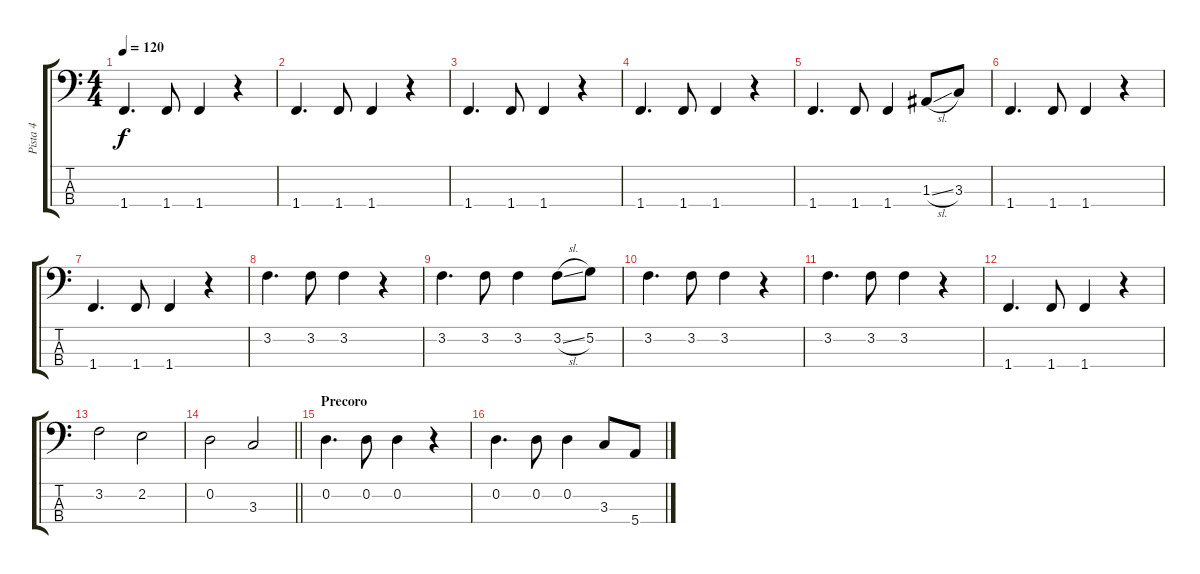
\track ("Pista 4" "Pista 4") {instrument electricbassfinger}
\staff {score tabs}
\tuning (G2 D2 A1 E1) {hide}
\ts (4 4)
\tempo 120
\clef f4
\ks c
1.4.4{d dy f} 1.4.8 1.4.4 r.4 |
1.4.4{d} 1.4.8 1.4.4 r.4 |
1.4.4{d} 1.4.8 1.4.4 r.4 |
1.4.4{d} 1.4.8 1.4.4 r.4 |
1.4.4{d} 1.4.8 1.4.4 1.3{sl}.8 3.3.8 |
1.4.4{d} 1.4.8 1.4.4 r.4 |
1.4.4{d} 1.4.8 1.4.4 r.4 |
3.2.4{d} 3.2.8 3.2.4 r.4 |
3.2.4{d} 3.2.8 3.2.4 3.2{sl}.8 5.2.8 |
3.2.4{d} 3.2.8 3.2.4 r.4 |
3.2.4{d} 3.2.8 3.2.4 r.4 |
1.4.4{d} 1.4.8 1.4.4 r.4 |
3.2.2 2.2.2 |
\barLineRight lightlight
0.2.2 3.3.2 |
\section ("" "Precoro")
0.2.4{d} 0.2.8 0.2.4 r.4 |
0.2.4{d} 0.2.8 0.2.4 3.3.8 5.4.8
